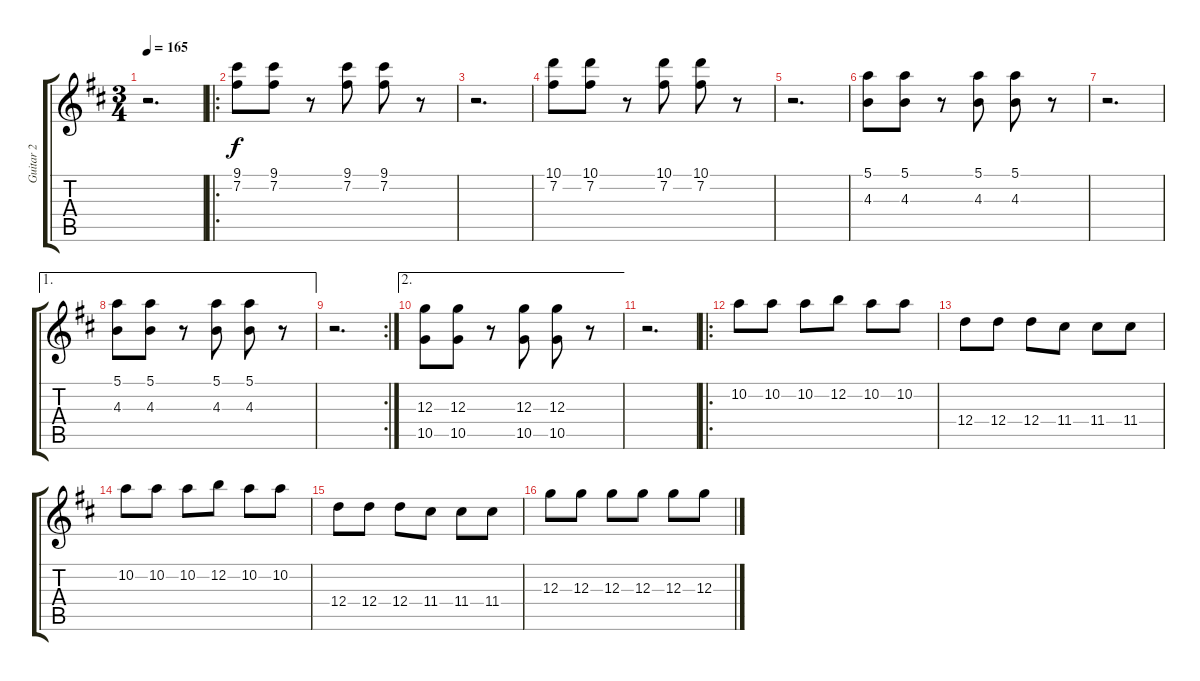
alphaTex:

\track ("Guitar 2" "Guitar 2") {instrument distortionguitar}
\staff {score tabs}
\tuning (E4 B3 G3 D3 A2 E2) {hide}
\ts (3 4)
\tempo 165
\clef g2
\ks d
r.2{d dy f} |
\ro
(9.1 7.2).8 (9.1 7.2).8 r.8 (9.1 7.2).8 (9.1 7.2).8 r.8 |
r.2{d} |
(10.1 7.2).8 (10.1 7.2).8 r.8 (10.1 7.2).8 (10.1 7.2).8 r.8 |
r.2{d} |
(5.1 4.3).8 (5.1 4.3).8 r.8 (5.1 4.3).8 (5.1 4.3).8 r.8 |
r.2{d} |
\ae 1
(5.1 4.3).8 (5.1 4.3).8 r.8 (5.1 4.3).8 (5.1 4.3).8 r.8 |
\rc 2
r.2{d} |
\ae 2
(12.3 10.5).8 (12.3 10.5).8 r.8 (12.3 10.5).8 (12.3 10.5).8 r.8 |
r.2{d} |
\ro
10.2.8 10.2.8 10.2.8 12.2.8 10.2.8 10.2.8 |
12.4.8 12.4.8 12.4.8 11.4.8 11.4.8 11.4.8 |
10.2.8 10.2.8 10.2.8 12.2.8 10.2.8 10.2.8 |
12.4.8 12.4.8 12.4.8 11.4.8 11.4.8 11.4.8 |
12.3.8 12.3.8 12.3.8 12.3.8 12.3.8 12.3.8
